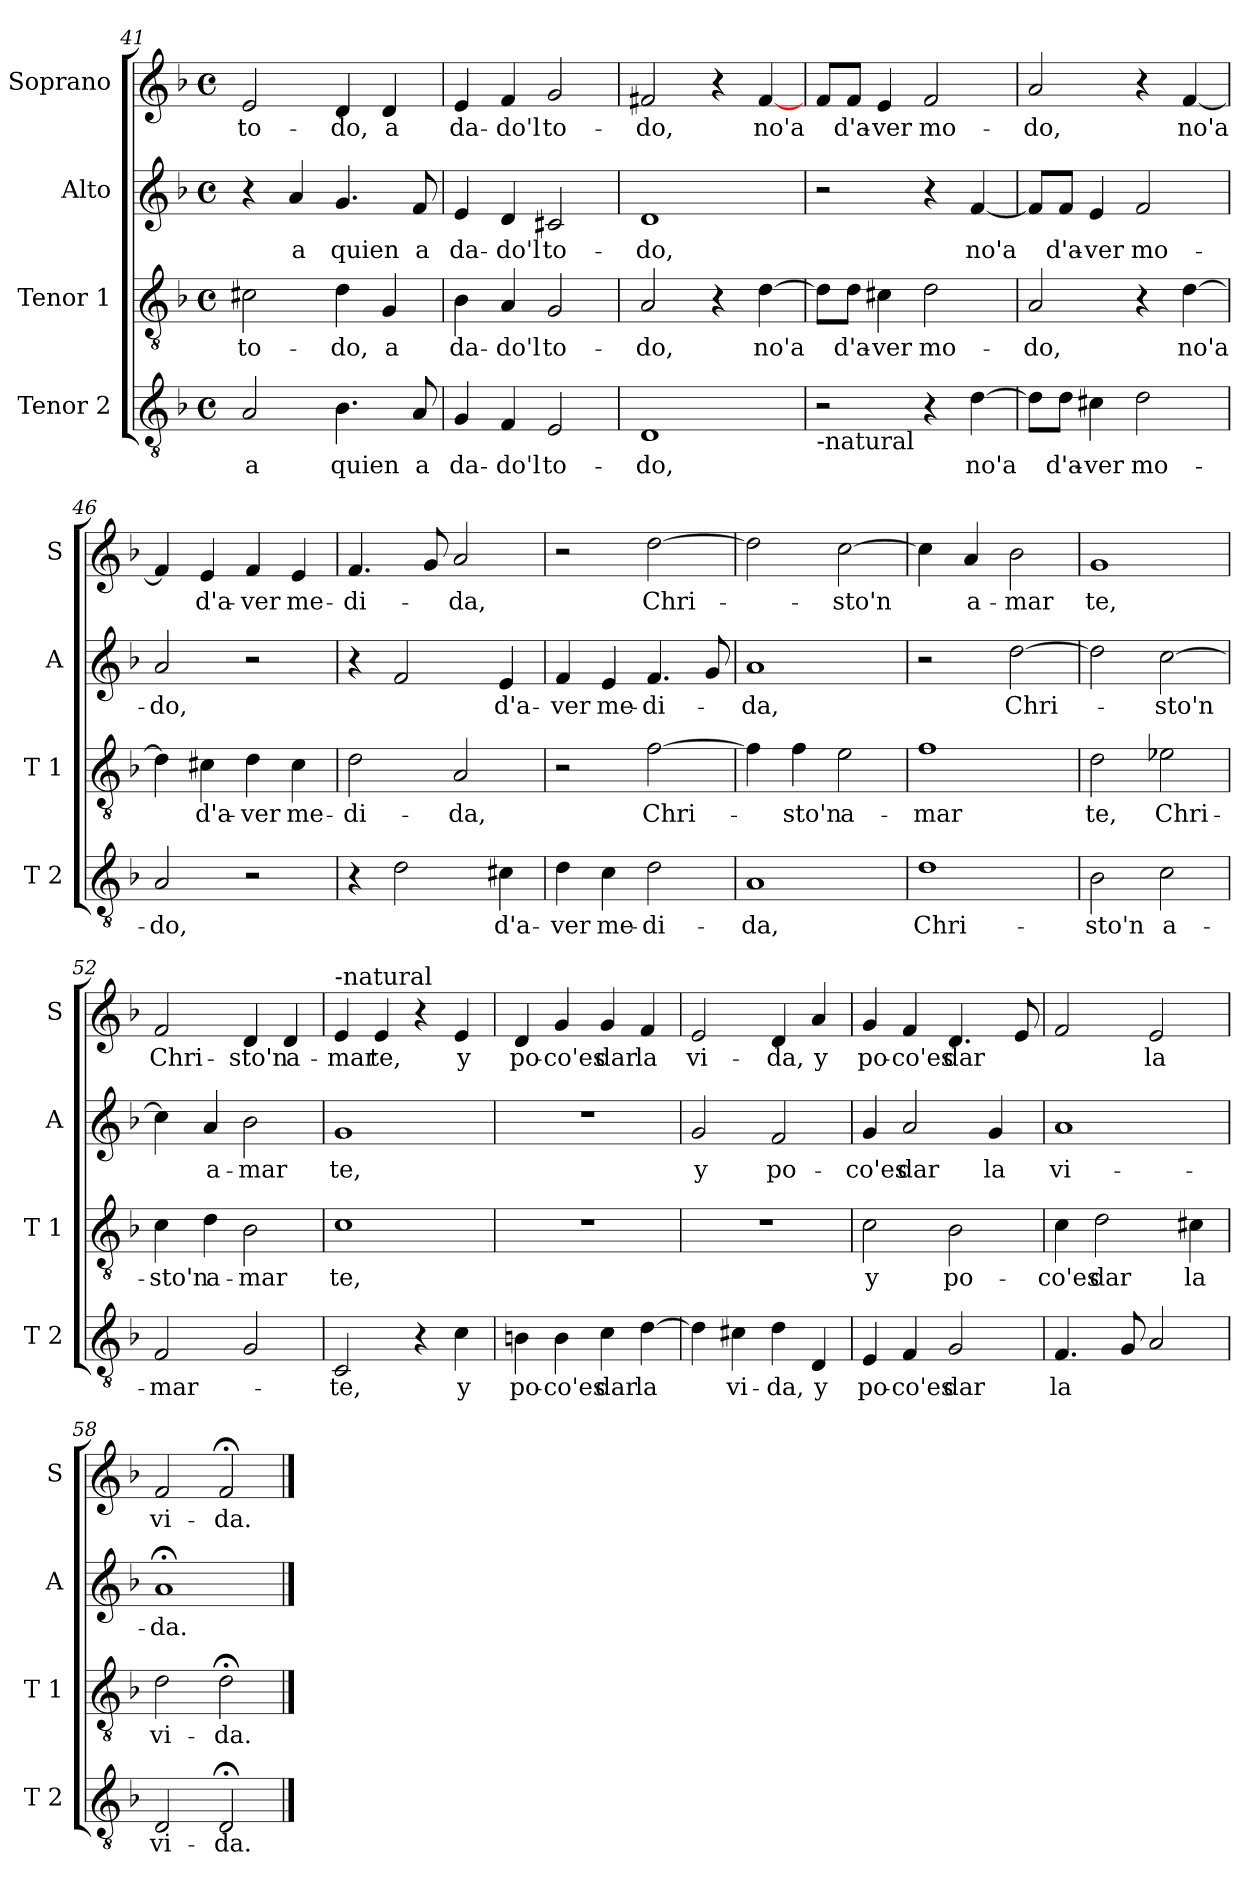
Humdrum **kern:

**kern	**text	**kern	**text	**kern	**text	**kern	**text
*part4	*part4	*part3	*part3	*part2	*part2	*part1	*part1
*staff4	*staff4	*staff3	*staff3	*staff2	*staff2	*staff1	*staff1
*I"Tenor 2	*	*I"Tenor 1	*	*I"Alto	*	*I"Soprano	*
*I'T 2	*	*I'T 1	*	*I'A	*	*I'S	*
*clefGv2	*	*clefGv2	*	*clefG2	*	*clefG2	*
*k[b-]	*	*k[b-]	*	*k[b-]	*	*k[b-]	*
*F:	*	*F:	*	*F:	*	*F:	*
*M4/4	*	*M4/4	*	*M4/4	*	*M4/4	*
*met(c)	*	*met(c)	*	*met(c)	*	*met(c)	*
=41	=41	=41	=41	=41	=41	=41	=41
!	!LO:LY:b	!	!LO:LY:b	!	!	!	!LO:LY:b
2A/	a	2c#X\	to-	4r	.	2e/	to-
!	!	!	!	!	!LO:LY:b	!	!
.	.	.	.	4a/	a	.	.
!	!LO:LY:b	!	!LO:LY:b	!	!LO:LY:b	!	!LO:LY:b
4.B-\	quien	4d\	-do,	4.g/	quien	4d/	-do,
!	!	!	!LO:LY:b	!	!	!	!LO:LY:b
.	.	4G/	a	.	.	4d/	a
!	!LO:LY:b	!	!	!	!LO:LY:b	!	!
8A/	a	.	.	8f/	a	.	.
=42	=42	=42	=42	=42	=42	=42	=42
!	!LO:LY:b	!	!LO:LY:b	!	!LO:LY:b	!	!LO:LY:b
4G/	da-	4B-\	da-	4e/	da-	4e/	da-
!	!LO:LY:b	!	!LO:LY:b	!	!LO:LY:b	!	!LO:LY:b
4F/	-do'l	4A/	-do'l	4d/	-do'l	4f/	-do'l
!	!LO:LY:b	!	!LO:LY:b	!	!LO:LY:b	!	!LO:LY:b
2E/	to-	2G/	to-	2c#X/	to-	2g/	to-
!!LO:PB:g=z
=43	=43	=43	=43	=43	=43	=43	=43
!	!LO:LY:b	!	!LO:LY:b	!	!LO:LY:b	!	!LO:LY:b
1D	-do,	2A/	-do,	1d	-do,	2f#X/	-do,
.	.	4r	.	.	.	4r	.
!	!	!	!LO:LY:b	!	!	!	!LO:LY:b
.	.	[4d\	no'a	.	.	[4f#/	no'a
=44	=44	=44	=44	=44	=44	=44	=44
!LO:TX:b:t=-natural	!	!	!	!	!	!	!
2r	.	8d\L]	.	2r	.	8f/L	.
!	!	!	!LO:LY:b	!	!	!	!LO:LY:b
.	.	8d\J	d'a-	.	.	8f/J	d'a-
!	!	!	!LO:LY:b	!	!	!	!LO:LY:b
.	.	4c#X\	-ver	.	.	4e/	-ver
!	!	!	!LO:LY:b	!	!	!	!LO:LY:b
4r	.	2d\	mo-	4r	.	2f/	mo-
!	!LO:LY:b	!	!	!	!LO:LY:b	!	!
[4d\	no'a	.	.	[4f/	no'a	.	.
=45	=45	=45	=45	=45	=45	=45	=45
!	!	!	!LO:LY:b	!	!	!	!LO:LY:b
8d\L]	.	2A/	-do,	8f/L]	.	2a/	-do,
!	!LO:LY:b	!	!	!	!LO:LY:b	!	!
8d\J	d'a-	.	.	8f/J	d'a-	.	.
!	!LO:LY:b	!	!	!	!LO:LY:b	!	!
4c#X\	-ver	.	.	4e/	-ver	.	.
!	!LO:LY:b	!	!	!	!LO:LY:b	!	!
2d\	mo-	4r	.	2f/	mo-	4r	.
!	!	!	!LO:LY:b	!	!	!	!LO:LY:b
.	.	[4d\	no'a	.	.	[4f/	no'a
=46	=46	=46	=46	=46	=46	=46	=46
!	!LO:LY:b	!	!	!	!LO:LY:b	!	!
2A/	-do,	4d\]	.	2a/	-do,	4f/]	.
!	!	!	!LO:LY:b	!	!	!	!LO:LY:b
.	.	4c#X\	d'a-	.	.	4e/	d'a-
!	!	!	!LO:LY:b	!	!	!	!LO:LY:b
2r	.	4d\	-ver	2r	.	4f/	-ver
!	!	!	!LO:LY:b	!	!	!	!LO:LY:b
.	.	4c#\	me-	.	.	4e/	me-
=47	=47	=47	=47	=47	=47	=47	=47
!	!	!	!LO:LY:b	!	!	!	!LO:LY:b
4r	.	2d\	-di-	4r	.	4.f/	-di-
2d\	.	.	.	2f/	.	.	.
.	.	.	.	.	.	8g/	.
!	!	!	!LO:LY:b	!	!	!	!LO:LY:b
.	.	2A/	-da,	.	.	2a/	-da,
!	!LO:LY:b	!	!	!	!LO:LY:b	!	!
4c#X\	d'a-	.	.	4e/	d'a-	.	.
!!LO:LB:g=z
=48	=48	=48	=48	=48	=48	=48	=48
!	!LO:LY:b	!	!	!	!LO:LY:b	!	!
4d\	-ver	2r	.	4f/	-ver	2r	.
!	!LO:LY:b	!	!	!	!LO:LY:b	!	!
4c\	me-	.	.	4e/	me-	.	.
!	!LO:LY:b	!	!LO:LY:b	!	!LO:LY:b	!	!LO:LY:b
2d\	-di-	[2f\	Chri-	4.f/	-di-	[2dd\	Chri-
.	.	.	.	8g/	.	.	.
=49	=49	=49	=49	=49	=49	=49	=49
!	!LO:LY:b	!	!	!	!LO:LY:b	!	!
1A	-da,	4f\]	.	1a	-da,	2dd\]	.
!	!	!	!LO:LY:b	!	!	!	!
.	.	4f\	-sto'n	.	.	.	.
!	!	!	!LO:LY:b	!	!	!	!LO:LY:b
.	.	2e\	a-	.	.	[2cc\	-sto'n
=50	=50	=50	=50	=50	=50	=50	=50
!	!LO:LY:b	!	!LO:LY:b	!	!	!	!
1d	Chri-	1f	-mar	2r	.	4cc\]	.
!	!	!	!	!	!	!	!LO:LY:b
.	.	.	.	.	.	4a/	a-
!	!	!	!	!	!LO:LY:b	!	!LO:LY:b
.	.	.	.	[2dd\	Chri-	2b-\	-mar
=51	=51	=51	=51	=51	=51	=51	=51
!	!LO:LY:b	!	!LO:LY:b	!	!	!	!LO:LY:b
2B-\	-sto'n	2d\	te,	2dd\]	.	1g	te,
!	!LO:LY:b	!	!LO:LY:b	!	!LO:LY:b	!	!
2c\	a-	2e-X\	Chri-	[2cc\	-sto'n	.	.
=52	=52	=52	=52	=52	=52	=52	=52
!	!LO:LY:b	!	!LO:LY:b	!	!	!	!LO:LY:b
2F/	-mar-	4c\	-sto'n	4cc\]	.	2f/	Chri-
!	!	!	!LO:LY:b	!	!LO:LY:b	!	!
.	.	4d\	a-	4a/	a-	.	.
!	!	!	!LO:LY:b	!	!LO:LY:b	!	!LO:LY:b
2G/	.	2B-\	-mar	2b-\	-mar	4d/	-sto'n
!	!	!	!	!	!	!	!LO:LY:b
.	.	.	.	.	.	4d/	a-
=53	=53	=53	=53	=53	=53	=53	=53
!	!	!	!	!	!	!LO:TX:a:t=-natural	!
!	!LO:LY:b	!	!LO:LY:b	!	!LO:LY:b	!	!LO:LY:b
2C/	-te,	1c	te,	1g	te,	4e/	-mar
!	!	!	!	!	!	!	!LO:LY:b
.	.	.	.	.	.	4e/	te,
4r	.	.	.	.	.	4r	.
!	!LO:LY:b	!	!	!	!	!	!LO:LY:b
4c\	y	.	.	.	.	4e/	y
!!LO:LB:g=z
=54	=54	=54	=54	=54	=54	=54	=54
!	!LO:LY:b	!	!	!	!	!	!LO:LY:b
4Bn\	po-	1r	.	1r	.	4d/	po-
!	!LO:LY:b	!	!	!	!	!	!LO:LY:b
4B\	-co'es	.	.	.	.	4g/	-co'es
!	!LO:LY:b	!	!	!	!	!	!LO:LY:b
4c\	dar	.	.	.	.	4g/	dar
!	!LO:LY:b	!	!	!	!	!	!LO:LY:b
[4d\	la	.	.	.	.	4f/	la
=55	=55	=55	=55	=55	=55	=55	=55
!	!	!	!	!	!LO:LY:b	!	!LO:LY:b
4d\]	.	1r	.	2g/	y	2e/	vi-
!	!LO:LY:b	!	!	!	!	!	!
4c#X\	vi-	.	.	.	.	.	.
!	!LO:LY:b	!	!	!	!LO:LY:b	!	!LO:LY:b
4d\	-da,	.	.	2f/	po-	4d/	-da,
!	!LO:LY:b	!	!	!	!	!	!LO:LY:b
4D/	y	.	.	.	.	4a/	y
=56	=56	=56	=56	=56	=56	=56	=56
!	!LO:LY:b	!	!LO:LY:b	!	!LO:LY:b	!	!LO:LY:b
4E/	po-	2c\	y	4g/	-co'es	4g/	po-
!	!LO:LY:b	!	!	!	!LO:LY:b	!	!LO:LY:b
4F/	-co'es	.	.	2a/	dar	4f/	-co'es
!	!LO:LY:b	!	!LO:LY:b	!	!	!	!LO:LY:b
2G/	dar	2B-\	po-	.	.	4.d/	dar
!	!	!	!	!	!LO:LY:b	!	!
.	.	.	.	4g/	la	.	.
.	.	.	.	.	.	8e/	.
=57	=57	=57	=57	=57	=57	=57	=57
!	!LO:LY:b	!	!LO:LY:b	!	!LO:LY:b	!	!
4.F/	la	4c\	-co'es	1a	vi-	2f/	.
!	!	!	!LO:LY:b	!	!	!	!
.	.	2d\	dar	.	.	.	.
8G/	.	.	.	.	.	.	.
!	!	!	!	!	!	!	!LO:LY:b
2A/	.	.	.	.	.	2e/	la
!	!	!	!LO:LY:b	!	!	!	!
.	.	4c#X\	la	.	.	.	.
=58	=58	=58	=58	=58	=58	=58	=58
!	!LO:LY:b	!	!LO:LY:b	!	!LO:LY:b	!	!LO:LY:b
2D/	vi-	2d\	vi-	1a;<	-da.	2f/	vi-
!	!LO:LY:b	!	!LO:LY:b	!	!	!	!LO:LY:b
2D;</	-da.	2d;<\	-da.	.	.	2f;</	-da.
==	==	==	==	==	==	==	==
*-	*-	*-	*-	*-	*-	*-	*-
